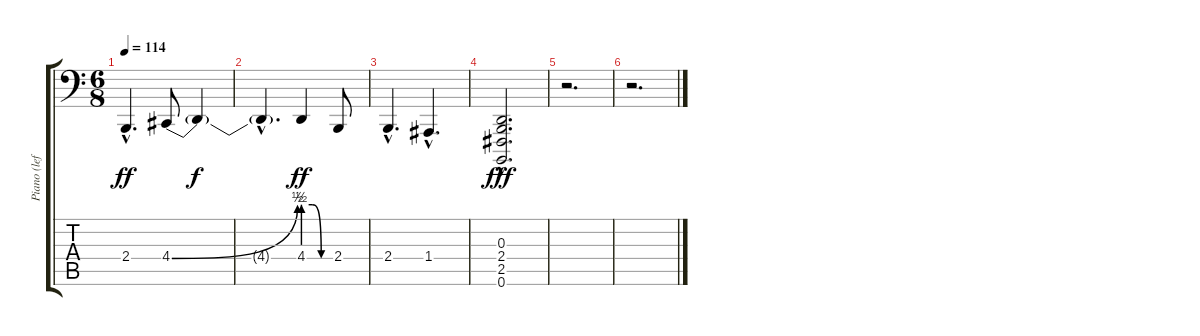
\track ("Piano (left hand)" "Piano (lef") {instrument brightacousticpiano}
\staff {score tabs}
\tuning (C3 G2 D2 A1 E1 B0) {hide}
\ts (6 8)
\tempo 114
\clef f4
\ks c
2.4{hac}.4{d dy ff} 4.4{be (bend 0 0 60 2)}.8 4.4{t}.4{dy f} |
4.4{hac t}.4{d} 4.4{be (custom 0 2 20 2 40 0 60 0)}.4{dy ff} 2.4.8 |
2.4{hac}.4{d} 1.4{hac}.4{d} |
(0.3{hac} 2.4{hac} 2.5{hac} 0.6{hac}).2{d dy fff} |
r.2{d} |
r.2{d}
